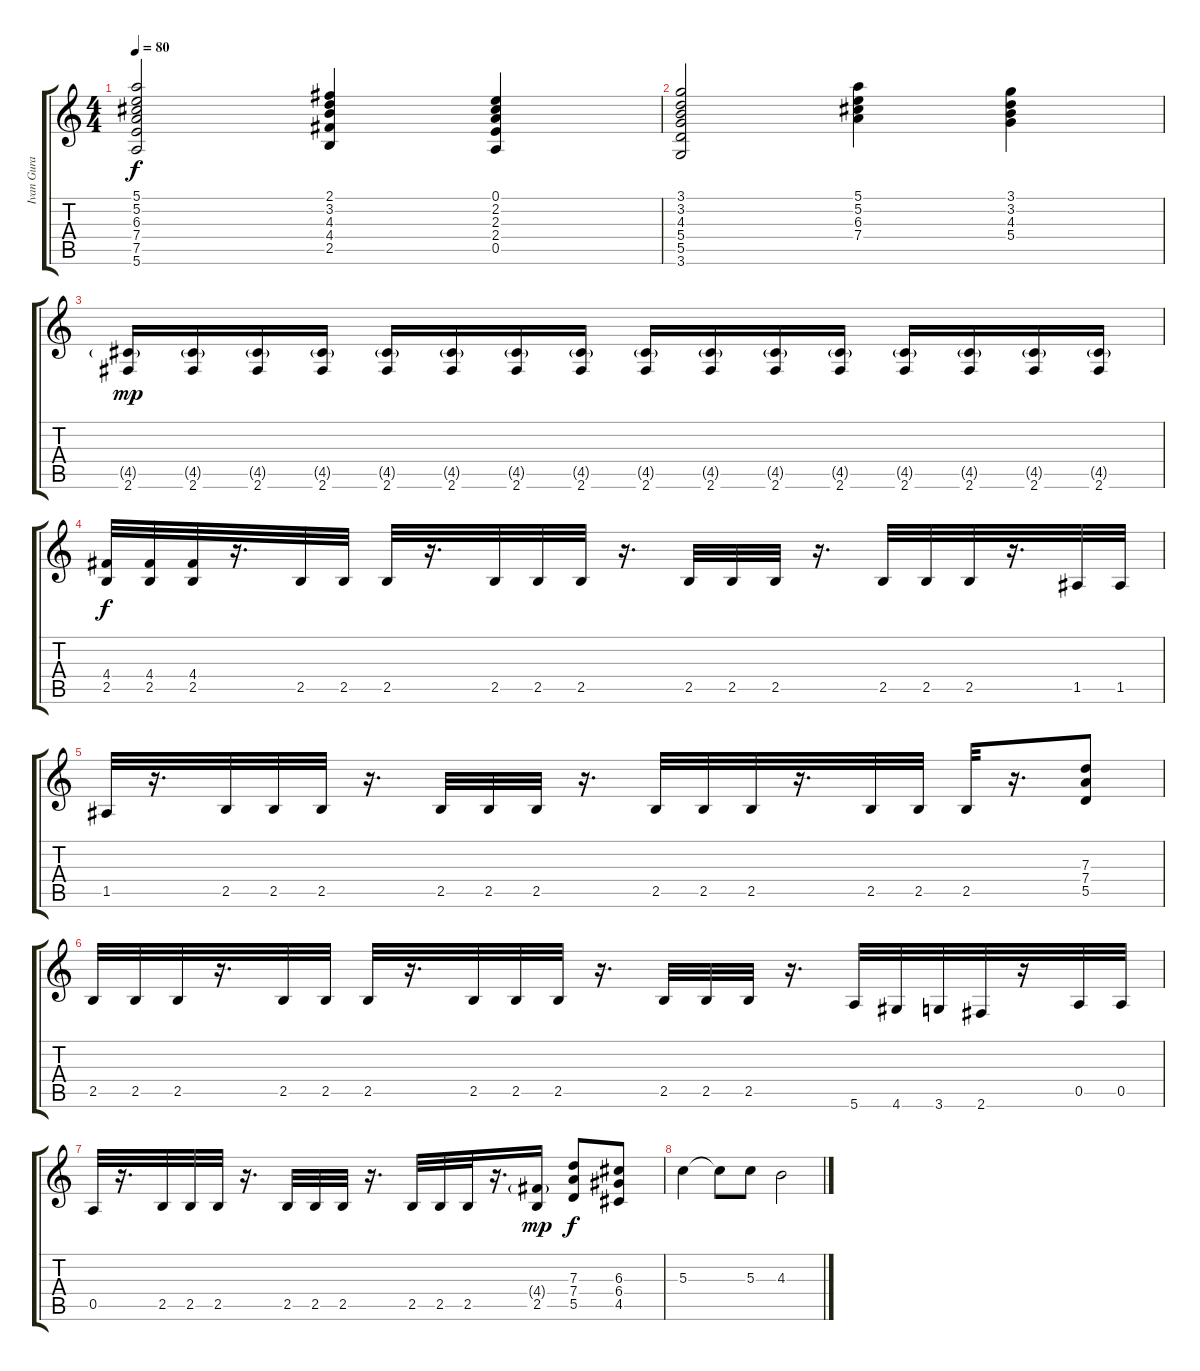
\track ("Ivan Gura" "Ivan Gura") {instrument overdrivenguitar}
\staff {score tabs}
\tuning (E4 B3 G3 D3 A2 E2) {hide}
\ts (4 4)
\tempo 80
\clef g2
\ks c
(5.1 5.2 6.3 7.4 7.5 5.6).2{dy f} (2.1 3.2 4.3 4.4 2.5).4 (0.1 2.2 2.3 2.4 0.5).4 |
(3.1 3.2 4.3 5.4 5.5 3.6).2 (5.1 5.2 6.3 7.4).4 (3.1 3.2 4.3 5.4).4 |
(4.5{g} 2.6).16{dy mp} (4.5{g} 2.6).16 (4.5{g} 2.6).16 (4.5{g} 2.6).16 (4.5{g} 2.6).16 (4.5{g} 2.6).16 (4.5{g} 2.6).16 (4.5{g} 2.6).16 (4.5{g} 2.6).16 (4.5{g} 2.6).16 (4.5{g} 2.6).16 (4.5{g} 2.6).16 (4.5{g} 2.6).16 (4.5{g} 2.6).16 (4.5{g} 2.6).16 (4.5{g} 2.6).16 |
(4.4 2.5).32{dy f} (4.4 2.5).32 (4.4 2.5).32 r.16{d} 2.5.32 2.5.32 2.5.32 r.16{d} 2.5.32 2.5.32 2.5.32 r.16{d} 2.5.32 2.5.32 2.5.32 r.16{d} 2.5.32 2.5.32 2.5.32 r.16{d} 1.5.32 1.5.32 |
1.5.32 r.16{d} 2.5.32 2.5.32 2.5.32 r.16{d} 2.5.32 2.5.32 2.5.32 r.16{d} 2.5.32 2.5.32 2.5.32 r.16{d} 2.5.32 2.5.32 2.5.32 r.16{d} (7.3 7.4 5.5).8 |
2.5.32 2.5.32 2.5.32 r.16{d} 2.5.32 2.5.32 2.5.32 r.16{d} 2.5.32 2.5.32 2.5.32 r.16{d} 2.5.32 2.5.32 2.5.32 r.16{d} 5.6.32 4.6.32 3.6.32 2.6.32 r.16 0.5.32 0.5.32 |
0.5.32 r.16{d} 2.5.32 2.5.32 2.5.32 r.16{d} 2.5.32 2.5.32 2.5.32 r.16{d} 2.5.32 2.5.32 2.5.32 r.16{d} (4.4{g} 2.5).16{dy mp} (7.3 7.4 5.5).8{dy f} (6.3 6.4 4.5).8 |
5.3.4 5.3{t}.8 5.3.8 4.3.2
